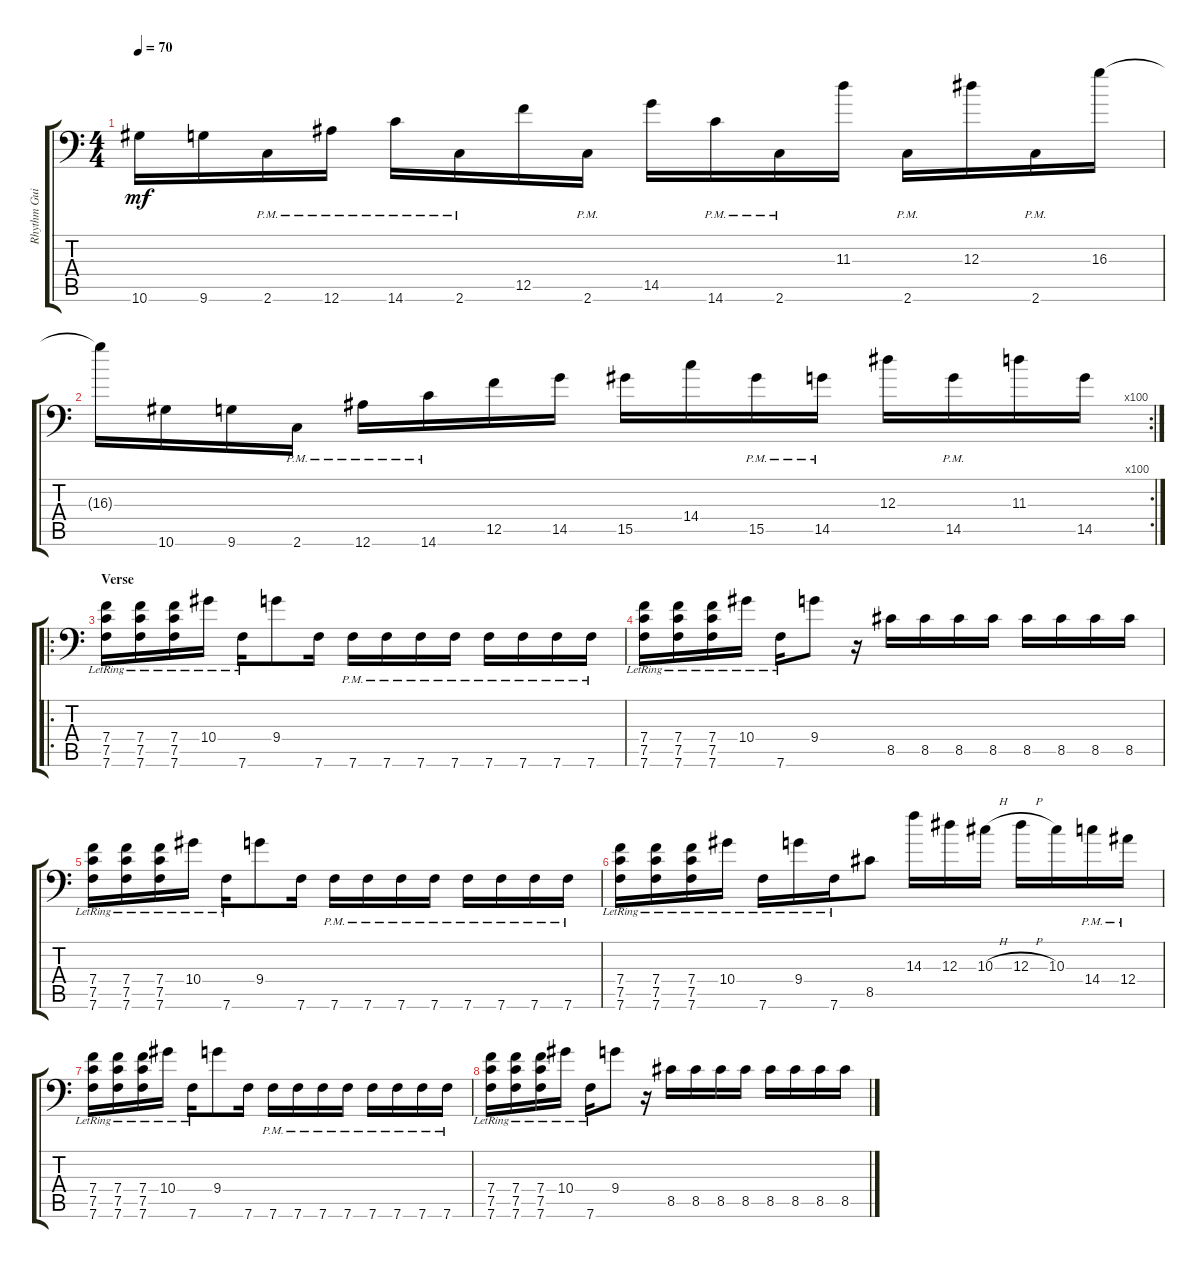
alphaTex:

\track ("Rhythm Guitar" "Rhythm Gui") {instrument overdrivenguitar}
\staff {score tabs}
\tuning (C4 G3 Eb3 Bb2 F2 Bb1) {hide}
\ts (4 4)
\tempo 70
\clef f4
\ks c
10.6.16{dy mf} 9.6.16 2.6{pm}.16 12.6{pm}.16 14.6{pm}.16 2.6{pm}.16 12.5.16 2.6{pm}.16 14.5.16 14.6{pm}.16 2.6{pm}.16 11.3.16 2.6{pm}.16 12.3.16 2.6{pm}.16 16.3.16 |
\rc 100
16.3{t}.16 10.6.16 9.6.16 2.6{pm}.16 12.6{pm}.16 14.6{pm}.16 12.5.16 14.5.16 15.5.16 14.4.16 15.5{pm}.16 14.5{pm}.16 12.3.16 14.5{pm}.16 11.3.16 14.5.16 |
\ro
\section ("" "Verse")
(7.4{lr} 7.5{lr} 7.6{lr}).16 (7.4{lr} 7.5{lr} 7.6{lr}).16 (7.4{lr} 7.5{lr} 7.6{lr}).16 10.4{lr}.16 7.6{lr}.16 9.4.8 7.6.16 7.6{pm}.16 7.6{pm}.16 7.6{pm}.16 7.6{pm}.16 7.6{pm}.16 7.6{pm}.16 7.6{pm}.16 7.6{pm}.16 |
(7.4{lr} 7.5{lr} 7.6{lr}).16 (7.4{lr} 7.5{lr} 7.6{lr}).16 (7.4{lr} 7.5{lr} 7.6{lr}).16 10.4{lr}.16 7.6{lr}.16 9.4.8 r.16 8.5.16 8.5.16 8.5.16 8.5.16 8.5.16 8.5.16 8.5.16 8.5.16 |
(7.4{lr} 7.5{lr} 7.6{lr}).16 (7.4{lr} 7.5{lr} 7.6{lr}).16 (7.4{lr} 7.5{lr} 7.6{lr}).16 10.4{lr}.16 7.6{lr}.16 9.4.8 7.6.16 7.6{pm}.16 7.6{pm}.16 7.6{pm}.16 7.6{pm}.16 7.6{pm}.16 7.6{pm}.16 7.6{pm}.16 7.6{pm}.16 |
(7.4{lr} 7.5{lr} 7.6{lr}).16 (7.4{lr} 7.5{lr} 7.6{lr}).16 (7.4{lr} 7.5{lr} 7.6{lr}).16 10.4{lr}.16 7.6{lr}.16 9.4{lr}.16 7.6{lr}.16 8.5.8 14.3.16 12.3.16 10.3{h}.16 12.3{h}.16 10.3.16 14.4{pm}.16 12.4{pm}.16 |
(7.4{lr} 7.5{lr} 7.6{lr}).16 (7.4{lr} 7.5{lr} 7.6{lr}).16 (7.4{lr} 7.5{lr} 7.6{lr}).16 10.4{lr}.16 7.6{lr}.16 9.4.8 7.6.16 7.6{pm}.16 7.6{pm}.16 7.6{pm}.16 7.6{pm}.16 7.6{pm}.16 7.6{pm}.16 7.6{pm}.16 7.6{pm}.16 |
(7.4{lr} 7.5{lr} 7.6{lr}).16 (7.4{lr} 7.5{lr} 7.6{lr}).16 (7.4{lr} 7.5{lr} 7.6{lr}).16 10.4{lr}.16 7.6{lr}.16 9.4.8 r.16 8.5.16 8.5.16 8.5.16 8.5.16 8.5.16 8.5.16 8.5.16 8.5.16
